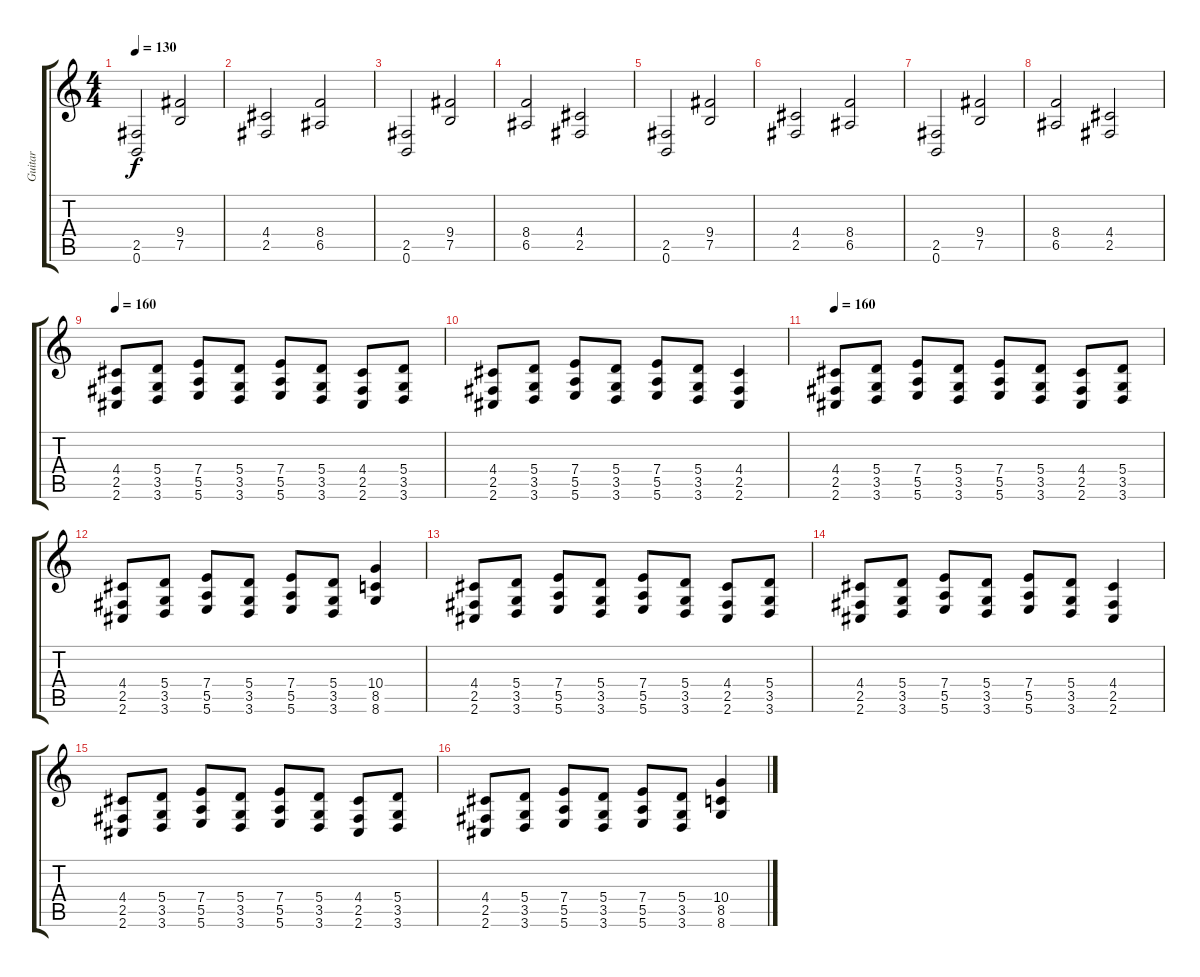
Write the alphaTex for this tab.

\track ("Guitar" "Guitar") {instrument overdrivenguitar}
\staff {score tabs}
\tuning (B3 Gb3 D3 A2 E2 B1) {hide}
\ts (4 4)
\tempo 130
\clef g2
\ks c
(2.5 0.6).2{dy f} (9.4 7.5).2 |
(4.4 2.5).2 (8.4 6.5).2 |
(2.5 0.6).2 (9.4 7.5).2 |
(8.4 6.5).2 (4.4 2.5).2 |
(2.5 0.6).2 (9.4 7.5).2 |
(4.4 2.5).2 (8.4 6.5).2 |
(2.5 0.6).2 (9.4 7.5).2 |
(8.4 6.5).2 (4.4 2.5).2 |
\tempo 160
(4.4 2.5 2.6).8 (5.4 3.5 3.6).8 (7.4 5.5 5.6).8 (5.4 3.5 3.6).8 (7.4 5.5 5.6).8 (5.4 3.5 3.6).8 (4.4 2.5 2.6).8 (5.4 3.5 3.6).8 |
(4.4 2.5 2.6).8 (5.4 3.5 3.6).8 (7.4 5.5 5.6).8 (5.4 3.5 3.6).8 (7.4 5.5 5.6).8 (5.4 3.5 3.6).8 (4.4 2.5 2.6).4 |
\tempo 160
(4.4 2.5 2.6).8 (5.4 3.5 3.6).8 (7.4 5.5 5.6).8 (5.4 3.5 3.6).8 (7.4 5.5 5.6).8 (5.4 3.5 3.6).8 (4.4 2.5 2.6).8 (5.4 3.5 3.6).8 |
(4.4 2.5 2.6).8 (5.4 3.5 3.6).8 (7.4 5.5 5.6).8 (5.4 3.5 3.6).8 (7.4 5.5 5.6).8 (5.4 3.5 3.6).8 (10.4 8.5 8.6).4 |
(4.4 2.5 2.6).8 (5.4 3.5 3.6).8 (7.4 5.5 5.6).8 (5.4 3.5 3.6).8 (7.4 5.5 5.6).8 (5.4 3.5 3.6).8 (4.4 2.5 2.6).8 (5.4 3.5 3.6).8 |
(4.4 2.5 2.6).8 (5.4 3.5 3.6).8 (7.4 5.5 5.6).8 (5.4 3.5 3.6).8 (7.4 5.5 5.6).8 (5.4 3.5 3.6).8 (4.4 2.5 2.6).4 |
(4.4 2.5 2.6).8 (5.4 3.5 3.6).8 (7.4 5.5 5.6).8 (5.4 3.5 3.6).8 (7.4 5.5 5.6).8 (5.4 3.5 3.6).8 (4.4 2.5 2.6).8 (5.4 3.5 3.6).8 |
(4.4 2.5 2.6).8 (5.4 3.5 3.6).8 (7.4 5.5 5.6).8 (5.4 3.5 3.6).8 (7.4 5.5 5.6).8 (5.4 3.5 3.6).8 (10.4 8.5 8.6).4
